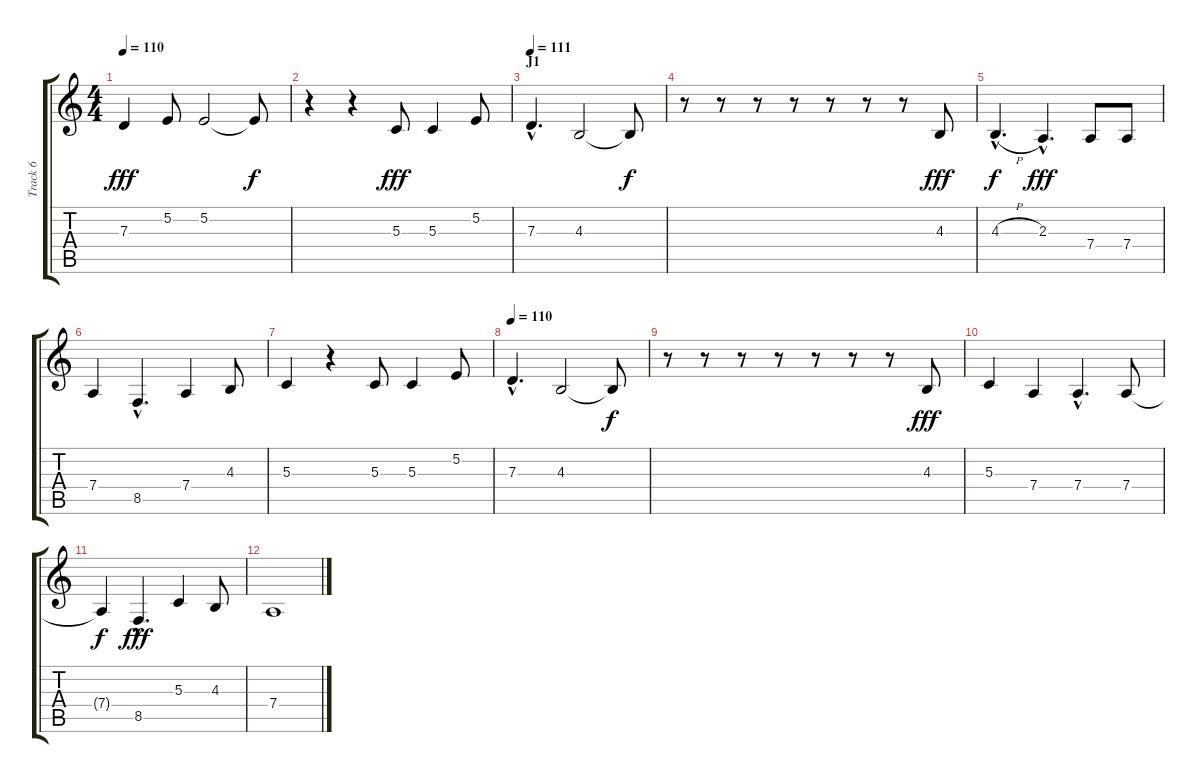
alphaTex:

\track ("Track 6" "Track 6") {instrument stringensemble1}
\staff {score tabs}
\tuning (E4 B3 G3 D3 A2 E2) {hide}
\ts (4 4)
\tempo 110
\clef g2
\ks c
7.3.4{dy fff} 5.2.8 5.2.2 5.2{t}.8{dy f} |
r.4 r.4 5.3.8{dy fff} 5.3.4 5.2.8 |
\section ("" "J1")
\tempo 111
7.3{hac}.4{d} 4.3.2 4.3{t}.8{dy f} |
r.8 r.8 r.8 r.8 r.8 r.8 r.8 4.3.8{dy fff} |
4.3{h hac}.4{d dy f} 2.3{hac}.4{d dy fff} 7.4.8 7.4.8 |
7.4.4 8.5{hac}.4{d} 7.4.4 4.3.8 |
5.3.4 r.4 5.3.8 5.3.4 5.2.8 |
\tempo 110
7.3{hac}.4{d} 4.3.2 4.3{t}.8{dy f} |
r.8 r.8 r.8 r.8 r.8 r.8 r.8 4.3.8{dy fff} |
5.3.4 7.4.4 7.4{hac}.4{d} 7.4.8 |
7.4{t}.4{dy f} 8.5{hac}.4{d dy fff} 5.3.4 4.3.8 |
7.4.1
